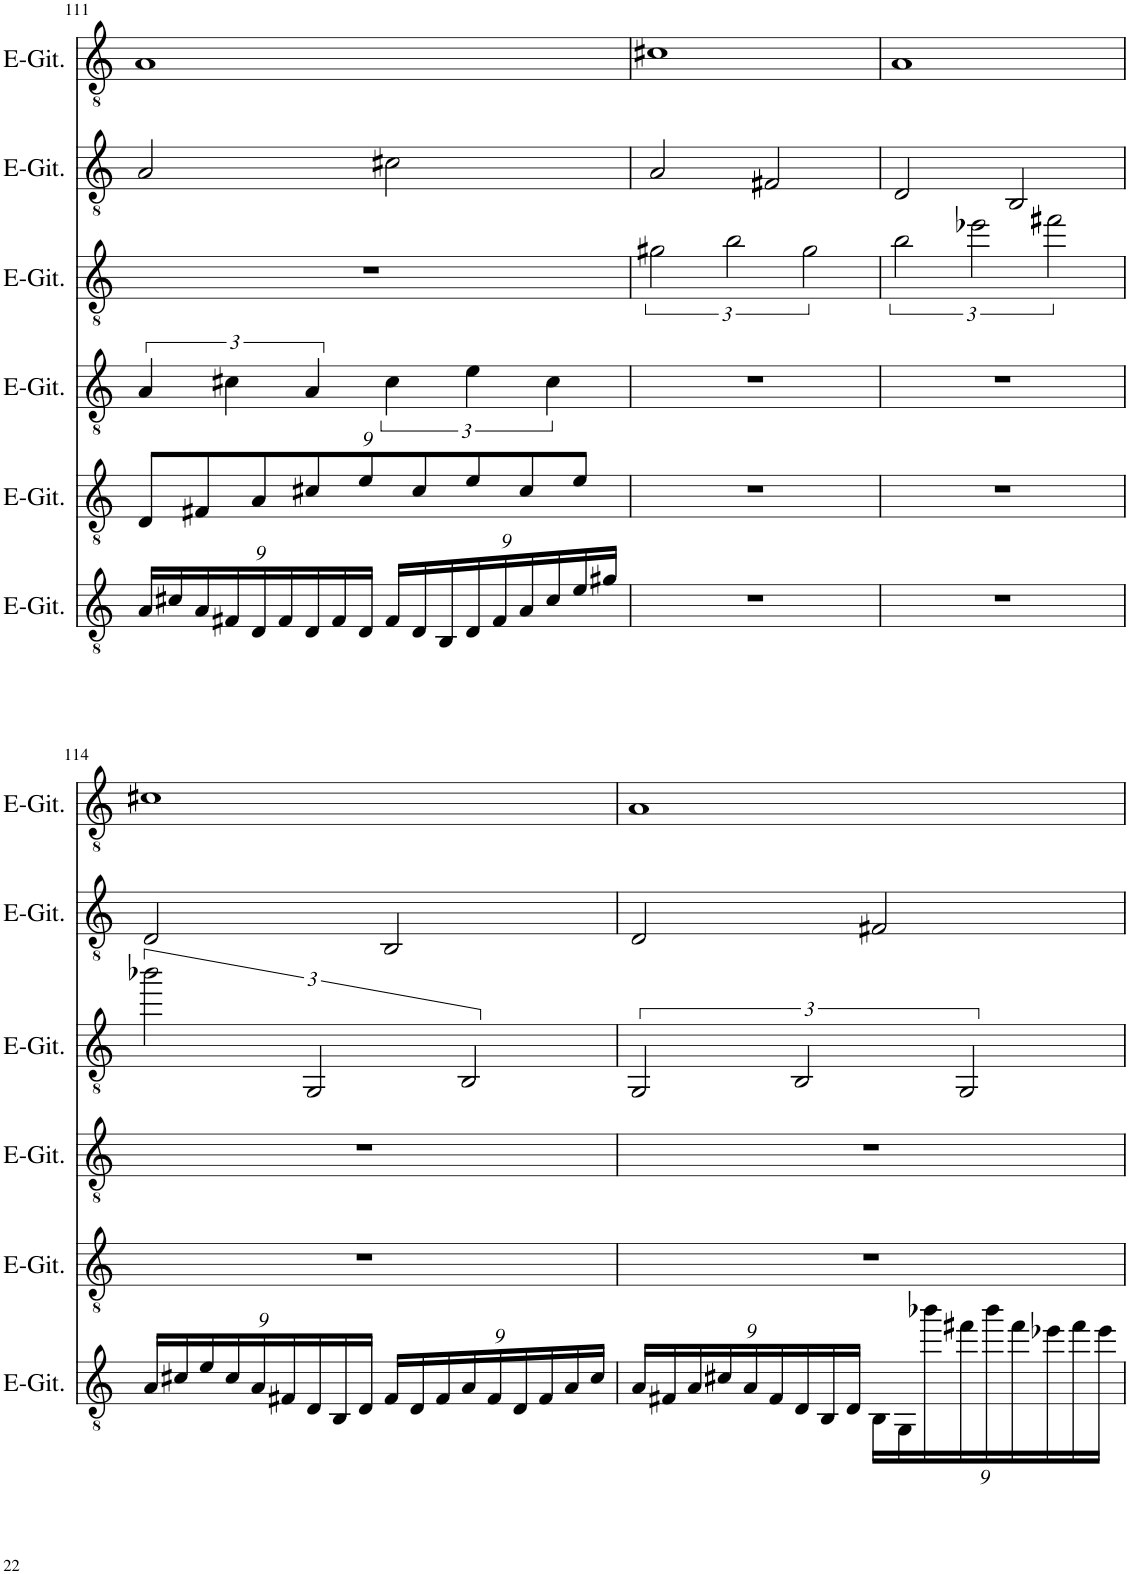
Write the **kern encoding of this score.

**kern	**kern	**kern	**kern	**kern	**kern
*part6	*part5	*part4	*part3	*part2	*part1
*staff6	*staff5	*staff4	*staff3	*staff2	*staff1
*I"Elektrische Gitarre	*I"Elektrische Gitarre	*I"Elektrische Gitarre	*I"Elektrische Gitarre	*I"Elektrische Gitarre	*I"Elektrische Gitarre
*I'E-Git.	*I'E-Git.	*I'E-Git.	*I'E-Git.	*I'E-Git.	*I'E-Git.
!!LO:PB:g=z
*clefGv2	*clefGv2	*clefGv2	*clefGv2	*clefGv2	*clefGv2
*k[]	*k[]	*k[]	*k[]	*k[]	*k[]
*M4/4	*M4/4	*M4/4	*M4/4	*M4/4	*M4/4
*Xbrackettup	*Xbrackettup	*	*	*	*
=111	=111	=111	=111	=111	=111
18A/LL	9D/L	6A/	1r	2A/	1A
18c#X/	.	.	.	.	.
18A/	9F#X/	.	.	.	.
18F#X/	.	6c#X\	.	.	.
18D/	9A/	.	.	.	.
18F#/	.	.	.	.	.
18D/	9c#X/	6A/	.	.	.
18F#/	.	.	.	.	.
18D/JJ	9e/	.	.	.	.
18F#/LL	.	6c#\	.	2c#X\	.
18D/	9c#/	.	.	.	.
18BB/	.	.	.	.	.
18D/	9e/	6e\	.	.	.
18F#/	.	.	.	.	.
18A/	9c#/	.	.	.	.
18c#/	.	6c#\	.	.	.
18e/	9e/J	.	.	.	.
18g#X/JJ	.	.	.	.	.
=112	=112	=112	=112	=112	=112
1r	1r	1r	3g#X\	2A/	1c#X
.	.	.	3b\	.	.
.	.	.	.	2F#X/	.
.	.	.	3g#\	.	.
=113	=113	=113	=113	=113	=113
1r	1r	1r	3b\	2D/	1A
.	.	.	3ee-X\	.	.
.	.	.	.	2BB/	.
.	.	.	3ff#X\	.	.
!!LO:LB:g=z
=114	=114	=114	=114	=114	=114
18A/LL	1r	1r	3bb-X\	2D/	1c#X
18c#X/	.	.	.	.	.
18e/	.	.	.	.	.
18c#/	.	.	.	.	.
18A/	.	.	.	.	.
18F#X/	.	.	.	.	.
18D/	.	.	3GG/	.	.
18BB/	.	.	.	.	.
18D/JJ	.	.	.	.	.
18F#/LL	.	.	.	2BB/	.
18D/	.	.	.	.	.
18F#/	.	.	.	.	.
18A/	.	.	3BB/	.	.
18F#/	.	.	.	.	.
18D/	.	.	.	.	.
18F#/	.	.	.	.	.
18A/	.	.	.	.	.
18c#/JJ	.	.	.	.	.
=115	=115	=115	=115	=115	=115
18A/LL	1r	1r	3GG/	2D/	1A
18F#X/	.	.	.	.	.
18A/	.	.	.	.	.
18c#X/	.	.	.	.	.
18A/	.	.	.	.	.
18F#/	.	.	.	.	.
18D/	.	.	3BB/	.	.
18BB/	.	.	.	.	.
18D/JJ	.	.	.	.	.
18BB\LL	.	.	.	2F#X/	.
18GG\	.	.	.	.	.
18bb-X\	.	.	.	.	.
18ff#X\	.	.	3GG/	.	.
18bb-\	.	.	.	.	.
18ff#\	.	.	.	.	.
18ee-X\	.	.	.	.	.
18ff#\	.	.	.	.	.
18ee-\JJ	.	.	.	.	.
=	=	=	=	=	=
*-	*-	*-	*-	*-	*-
